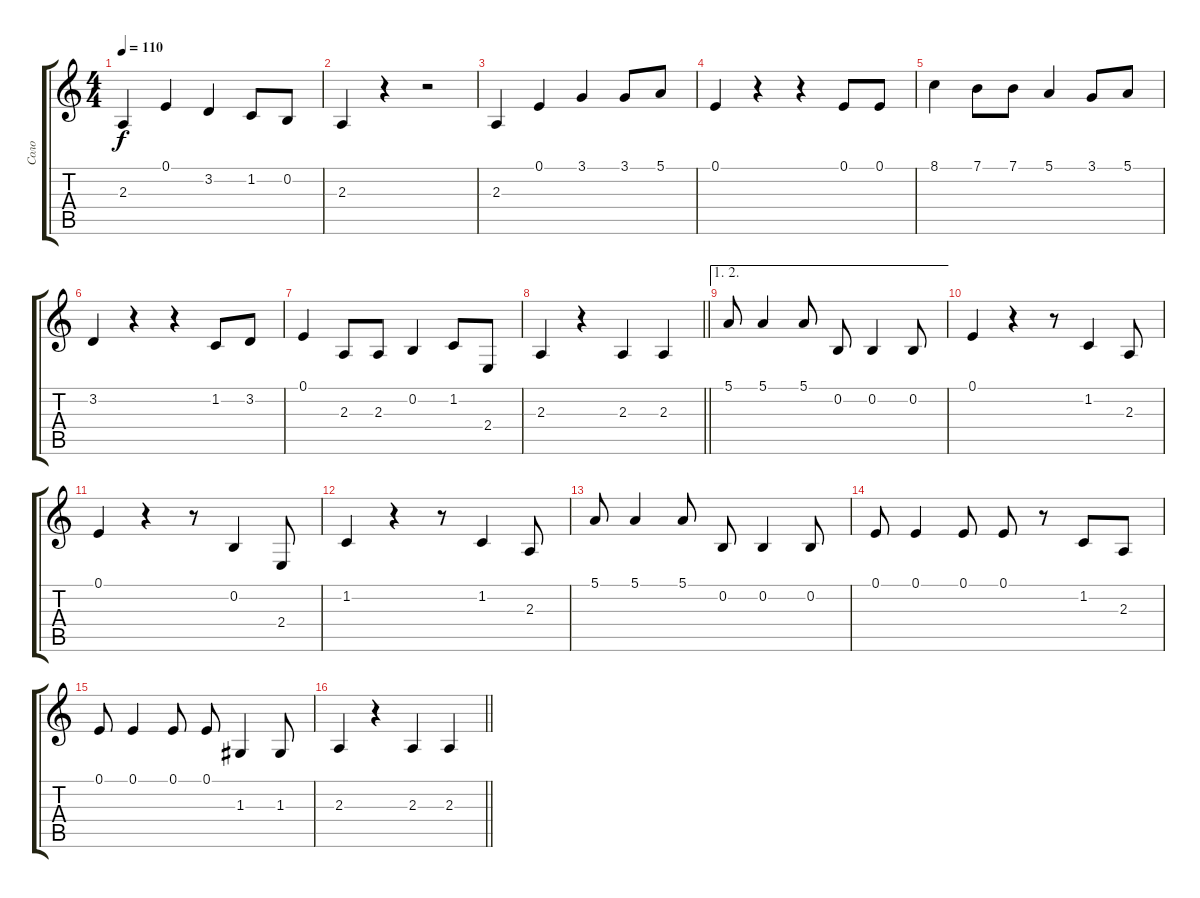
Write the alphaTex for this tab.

\track ("Соло" "Соло") {instrument honkytonkpiano}
\staff {score tabs}
\tuning (E4 B3 G3 D3 A2 E2) {hide}
\ts (4 4)
\tempo 110
\clef g2
\ks c
2.3.4{dy f} 0.1.4 3.2.4 1.2.8 0.2.8 |
2.3.4 r.4 r.2 |
2.3.4 0.1.4 3.1.4 3.1.8 5.1.8 |
0.1.4 r.4 r.4 0.1.8 0.1.8 |
8.1.4 7.1.8 7.1.8 5.1.4 3.1.8 5.1.8 |
3.2.4 r.4 r.4 1.2.8 3.2.8 |
0.1.4 2.3.8 2.3.8 0.2.4 1.2.8 2.4.8 |
\barLineRight lightlight
2.3.4 r.4 2.3.4 2.3.4 |
\ae (1 2)
5.1.8 5.1.4 5.1.8 0.2.8 0.2.4 0.2.8 |
0.1.4 r.4 r.8 1.2.4 2.3.8 |
0.1.4 r.4 r.8 0.2.4 2.4.8 |
1.2.4 r.4 r.8 1.2.4 2.3.8 |
5.1.8 5.1.4 5.1.8 0.2.8 0.2.4 0.2.8 |
0.1.8 0.1.4 0.1.8 0.1.8 r.8 1.2.8 2.3.8 |
0.1.8 0.1.4 0.1.8 0.1.8 1.3.4 1.3.8 |
\barLineRight lightlight
2.3.4 r.4 2.3.4 2.3.4
